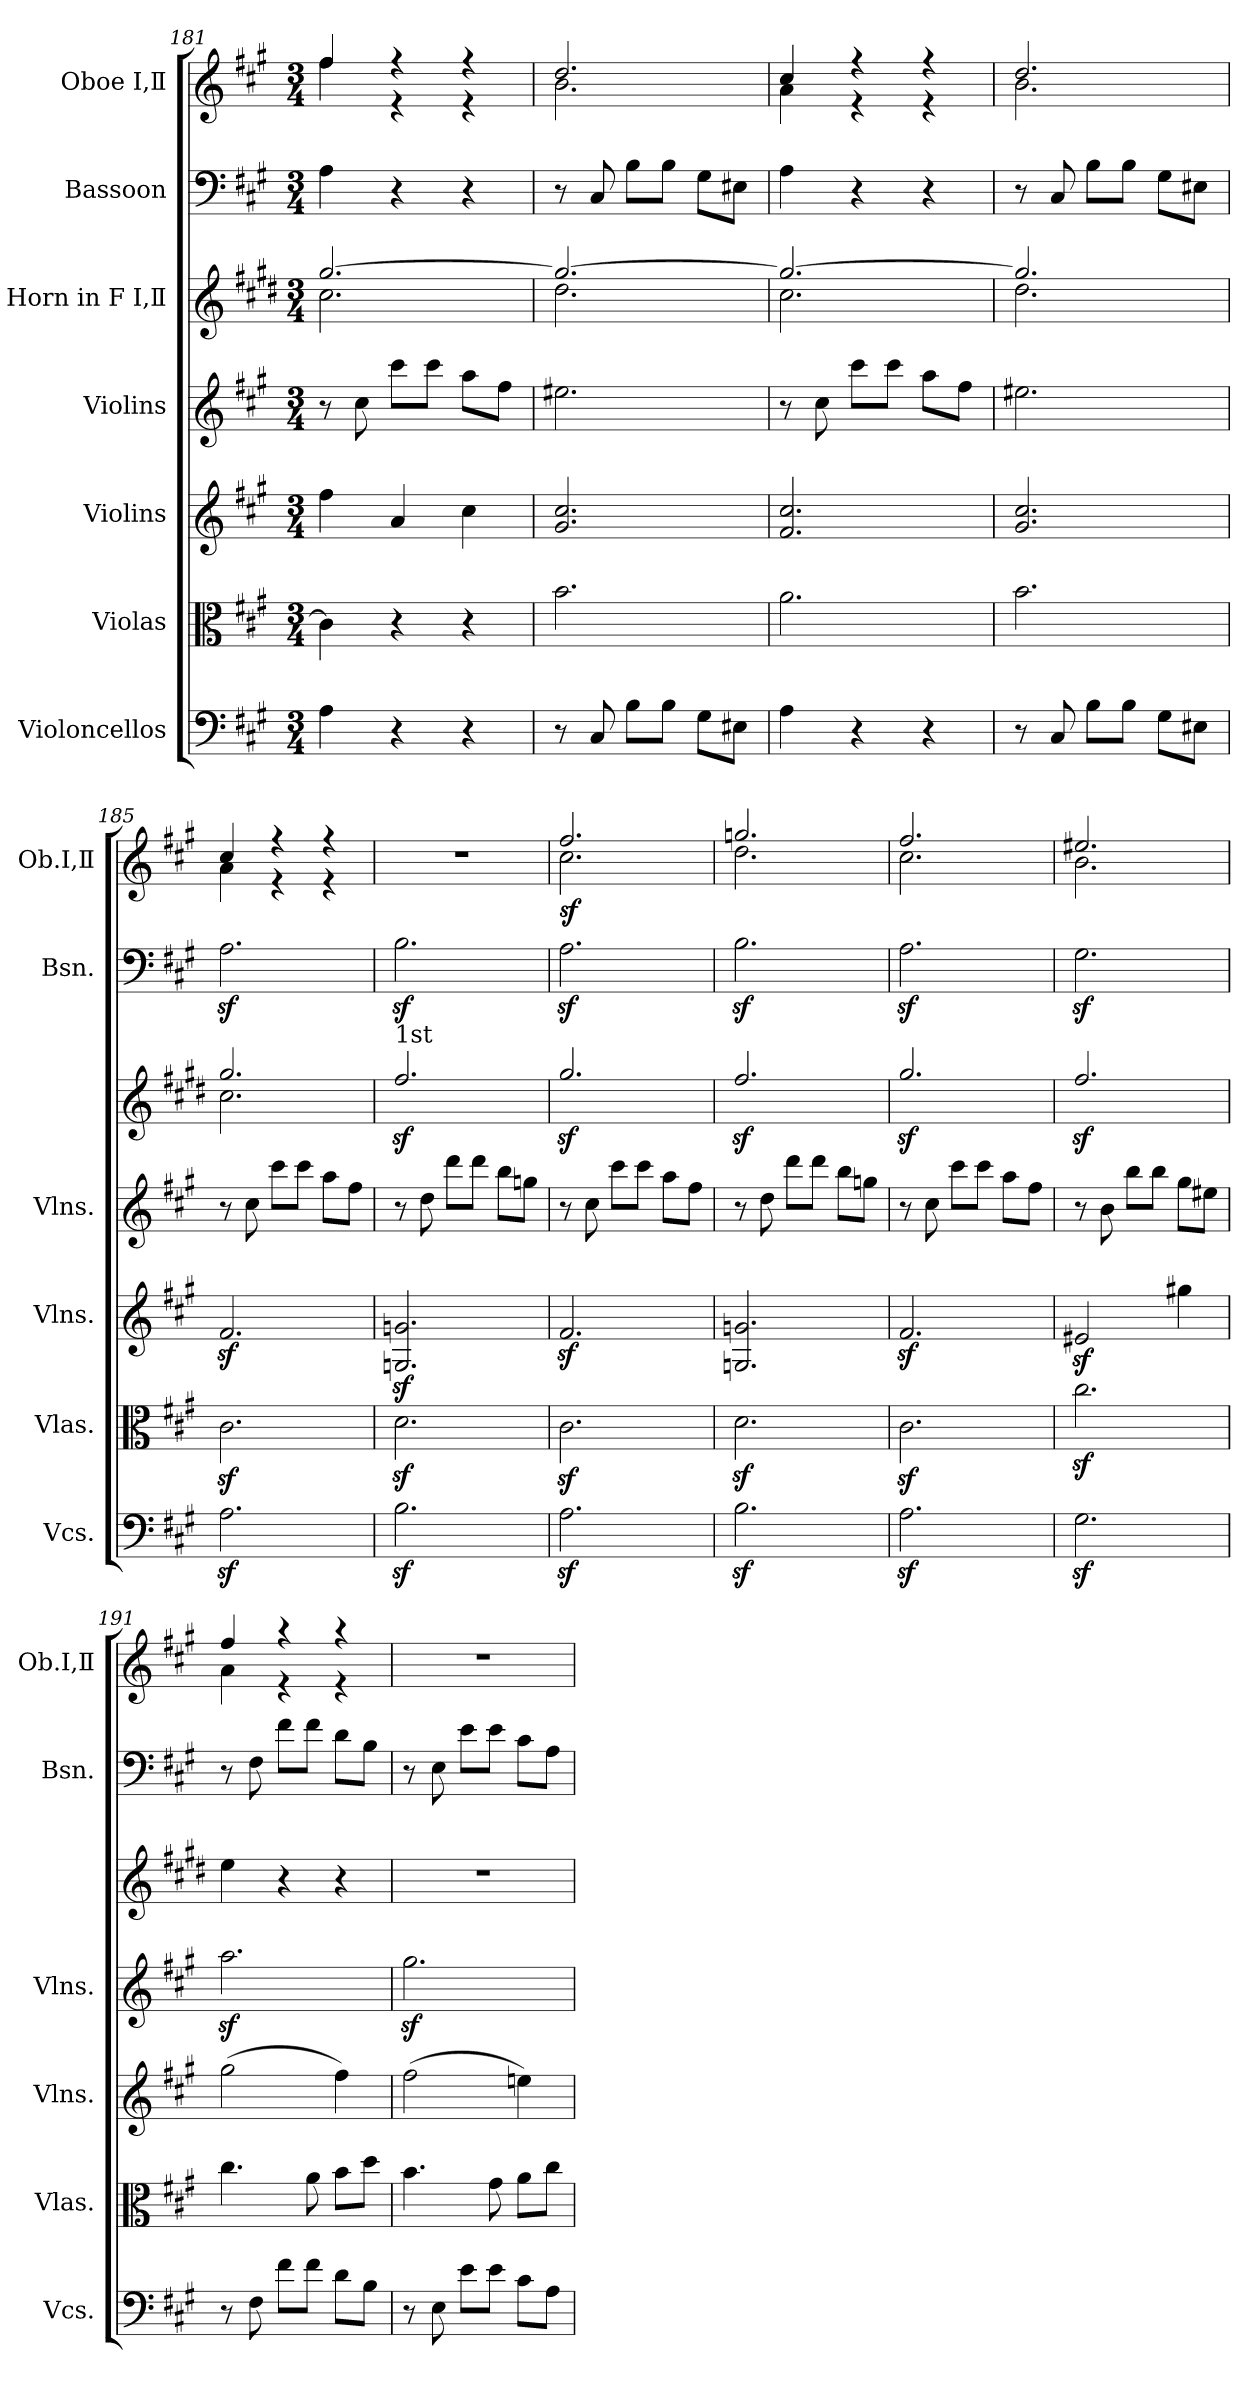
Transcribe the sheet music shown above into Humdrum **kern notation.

**kern	**kern	**kern	**kern	**kern	**dynam	**kern	**kern	**dynam
*part7	*part6	*part5	*part4	*part3	*part3	*part2	*part1	*part1
*staff7	*staff6	*staff5	*staff4	*staff3	*staff3	*staff2	*staff1	*staff1
*I"Violoncellos	*I"Violas	*I"Violins	*I"Violins	*I"Horn in F  Ⅰ,Ⅱ	*	*I"Bassoon	*I"Oboe  Ⅰ,Ⅱ	*
*I'Vcs.	*I'Vlas.	*I'Vlns.	*I'Vlns.	*	*	*I'Bsn.	*I'Ob.Ⅰ,Ⅱ	*
*clefF4	*clefC3	*clefG2	*clefG2	*clefG2	*	*clefF4	*clefG2	*
*	*	*	*	*ITrd4c7	*	*	*	*
*k[f#c#g#]	*k[f#c#g#]	*k[f#c#g#]	*k[f#c#g#]	*k[f#c#g#]	*	*k[f#c#g#]	*k[f#c#g#]	*
*M3/4	*M3/4	*M3/4	*M3/4	*M3/4	*	*M3/4	*M3/4	*
=181	=181	=181	=181	=181	=181	=181	=181	=181
*	*	*	*	*^	*	*	*^	*
4A\	4c#\]	4ff#\	8r	[2.cc#/	2.f#\	.	4A\	4ff#/	4ff#\	.
.	.	.	8cc#\	.	.	.	.	.	.	.
4r	4r	4a/	8ccc#\L	.	.	.	4r	4r	4r	.
.	.	.	8ccc#\J	.	.	.	.	.	.	.
4r	4r	4cc#\	8aa\L	.	.	.	4r	4r	4r	.
.	.	.	8ff#\J	.	.	.	.	.	.	.
=182	=182	=182	=182	=182	=182	=182	=182	=182	=182	=182
8r	2.b\	2.g#/ 2.cc#/	2.ee#X\	2.cc#/_	2.g#\	.	8r	2.dd/	2.b\	.
8C#/	.	.	.	.	.	.	8C#/	.	.	.
8B\L	.	.	.	.	.	.	8B\L	.	.	.
8B\J	.	.	.	.	.	.	8B\J	.	.	.
8G#\L	.	.	.	.	.	.	8G#\L	.	.	.
8E#X\J	.	.	.	.	.	.	8E#X\J	.	.	.
=183	=183	=183	=183	=183	=183	=183	=183	=183	=183	=183
4A\	2.a\	2.f#/ 2.cc#/	8r	2.cc#/_	2.f#\	.	4A\	4cc#/	4a\	.
.	.	.	8cc#\	.	.	.	.	.	.	.
4r	.	.	8ccc#\L	.	.	.	4r	4r	4r	.
.	.	.	8ccc#\J	.	.	.	.	.	.	.
4r	.	.	8aa\L	.	.	.	4r	4r	4r	.
.	.	.	8ff#\J	.	.	.	.	.	.	.
=184	=184	=184	=184	=184	=184	=184	=184	=184	=184	=184
8r	2.b\	2.g#/ 2.cc#/	2.ee#X\	2.cc#/]	2.g#\	.	8r	2.dd/	2.b\	.
8C#/	.	.	.	.	.	.	8C#/	.	.	.
8B\L	.	.	.	.	.	.	8B\L	.	.	.
8B\J	.	.	.	.	.	.	8B\J	.	.	.
8G#\L	.	.	.	.	.	.	8G#\L	.	.	.
8E#X\J	.	.	.	.	.	.	8E#X\J	.	.	.
=185	=185	=185	=185	=185	=185	=185	=185	=185	=185	=185
!	!	!	!	!	!	!LO:DY:b	!	!	!	!
!	!	!	!	!	!	!LO:DY:n=1:b	!	!	!	!
2.Az<\	2.c#z<\	2.f#z</	8r	2.cc#/	2.f#\	sf sf	2.Az<\	4cc#/	4a\	.
.	.	.	8cc#\	.	.	.	.	.	.	.
.	.	.	8ccc#\L	.	.	.	.	4r	4r	.
.	.	.	8ccc#\J	.	.	.	.	.	.	.
.	.	.	8aa\L	.	.	.	.	4r	4r	.
.	.	.	8ff#\J	.	.	.	.	.	.	.
*	*	*	*	*v	*v	*	*	*v	*v	*
!!LO:PB:g=z
=186	=186	=186	=186	=186	=186	=186	=186	=186
!	!	!	!	!LO:TX:a:t=1st	!	!	!	!
2.Bz<\	2.dz<\	2.Gn/z< 2.gn/z<	8r	2.bz</	.	2.Bz<\	2.r	.
.	.	.	8dd\	.	.	.	.	.
.	.	.	8ddd\L	.	.	.	.	.
.	.	.	8ddd\J	.	.	.	.	.
.	.	.	8bb\L	.	.	.	.	.
.	.	.	8ggn\J	.	.	.	.	.
=187	=187	=187	=187	=187	=187	=187	=187	=187
*	*	*	*	*	*	*	*^	*
!	!	!	!	!	!	!	!	!	!LO:DY:b
2.Az<\	2.c#z<\	2.f#z</	8r	2.cc#z</	.	2.Az<\	2.ff#/	2.cc#\	sf
.	.	.	8cc#\	.	.	.	.	.	.
.	.	.	8ccc#\L	.	.	.	.	.	.
.	.	.	8ccc#\J	.	.	.	.	.	.
.	.	.	8aa\L	.	.	.	.	.	.
.	.	.	8ff#\J	.	.	.	.	.	.
=188	=188	=188	=188	=188	=188	=188	=188	=188	=188
!	!	!	!	!	!	!	!	!	!LO:DY:b
!	!	!	!	!	!	!	!	!	!LO:DY:n=1:b
2.Bz<\	2.dz>\	2.Gn/ 2.gn/	8r	2.bz</	.	2.Bz<\	2.ggn/	2.dd\	sf sf
.	.	.	8dd\	.	.	.	.	.	.
.	.	.	8ddd\L	.	.	.	.	.	.
.	.	.	8ddd\J	.	.	.	.	.	.
.	.	.	8bb\L	.	.	.	.	.	.
.	.	.	8ggn\J	.	.	.	.	.	.
=189	=189	=189	=189	=189	=189	=189	=189	=189	=189
!	!	!	!	!	!	!	!	!	!LO:DY:b
!	!	!	!	!	!	!	!	!	!LO:DY:n=1:b
2.Az<\	2.c#z<\	2.f#z</	8r	2.cc#z</	.	2.Az<\	2.ff#/	2.cc#\	sf sf
.	.	.	8cc#\	.	.	.	.	.	.
.	.	.	8ccc#\L	.	.	.	.	.	.
.	.	.	8ccc#\J	.	.	.	.	.	.
.	.	.	8aa\L	.	.	.	.	.	.
.	.	.	8ff#\J	.	.	.	.	.	.
=190	=190	=190	=190	=190	=190	=190	=190	=190	=190
!	!	!	!	!	!	!	!	!	!LO:DY:b
!	!	!	!	!	!	!	!	!	!LO:DY:n=1:b
2.G#z<\	2.cc#z<\	2e#Xz</	8r	2.bz</	.	2.G#z<\	2.ee#X/	2.b\	sf sf
.	.	.	8b\	.	.	.	.	.	.
.	.	.	8bb\L	.	.	.	.	.	.
.	.	.	8bb\J	.	.	.	.	.	.
.	.	4gg#X\	8gg#\L	.	.	.	.	.	.
.	.	.	8ee#X\J	.	.	.	.	.	.
=191	=191	=191	=191	=191	=191	=191	=191	=191	=191
8r	4.cc#\	(>2gg#\	2.aaz<\	4a\	.	8r	4ff#/	4a\	.
8F#\	.	.	.	.	.	8F#\	.	.	.
8f#\L	.	.	.	4r	.	8f#\L	4r	4r	.
8f#\J	8a\	.	.	.	.	8f#\J	.	.	.
8d\L	8b\L	4ff#\)	.	4r	.	8d\L	4r	4r	.
8B\J	8dd\J	.	.	.	.	8B\J	.	.	.
*	*	*	*	*	*	*	*v	*v	*
=192	=192	=192	=192	=192	=192	=192	=192	=192
8r	4.b\	(>2ff#\	2.gg#z<\	2.r	.	8r	2.r	.
8E\	.	.	.	.	.	8E\	.	.
8e\L	.	.	.	.	.	8e\L	.	.
8e\J	8g#\	.	.	.	.	8e\J	.	.
8c#\L	8a\L	4een\)	.	.	.	8c#\L	.	.
8A\J	8cc#\J	.	.	.	.	8A\J	.	.
=	=	=	=	=	=	=	=	=
*-	*-	*-	*-	*-	*-	*-	*-	*-
